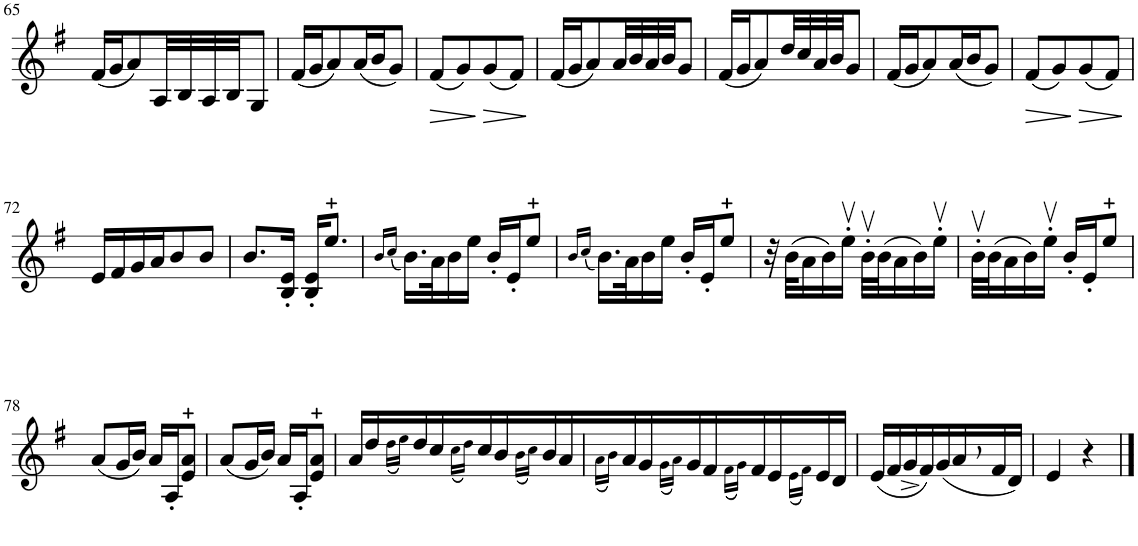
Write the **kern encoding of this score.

**kern	**dynam
*part1	*part1
*staff1	*staff1
*I"Piano	*
*I'Pno	*
!!LO:PB:g=z
*clefG2	*
*k[f#]	*
*e:	*
*M2/4	*
=65	=65
(16f#/LL	.
16g/J	.
8a/)	.
32A/LL	.
32B/	.
32A/	.
32B/JJ	.
8G/J	.
=66	=66
(16f#/LL	.
16g/J	.
8a/)	.
(16a/L	.
16b/J	.
8g/J)	.
=67	=67
!	!LO:HP:b
(8f#/L	>
8g/)	.
!	!LO:HP:n=1:b
(8g/	] >
8f#/J)	.
.	]
=68	=68
(16f#/LL	.
16g/J	.
8a/)	.
32a/LL	.
32b/	.
32a/	.
32b/JJ	.
8g/J	.
=69	=69
(16f#/LL	.
16g/J	.
8a/)	.
32dd/LL	.
32cc/	.
32a/	.
32b/JJ	.
8g/J	.
=70	=70
(16f#/LL	.
16g/J	.
8a/)	.
(16a/L	.
16b/J	.
8g/J)	.
=71	=71
!	!LO:HP:b
(8f#/L	>
8g/)	.
!	!LO:HP:n=1:b
(8g/	] >
8f#/J)	.
.	]
!!LO:LB:g=z
=72	=72
16e/LL	.
16f#/	.
16g/	.
16a/J	.
8b/	.
8b/J	.
=73	=73
8.b/L	.
16B/' 16e/'Jk	.
16B/' 16e/'KL	.
8.ee/J	.
=74	=74
16qb/LL	.
(16qcc/JJ	.
16.b\LL)	.
32a\K	.
16b\	.
16ee\JJ	.
16b'/LL	.
16e'/J	.
8ee/J	.
=75	=75
16qb/LL	.
(16qcc/JJ	.
16.b\LL)	.
32a\K	.
16b\	.
16ee\JJ	.
16b'/LL	.
16e'/J	.
8ee/J	.
=76	=76
32r	.
(32b\KLL	.
16a\	.
16b\)	.
16eev'\JJ	.
32bv'\LLL	.
(32b\J	.
16a\	.
16b\)	.
16eev'\JJ	.
=77	=77
32bv'\LLL	.
(32b\J	.
16a\	.
16b\)	.
16eev'\JJ	.
16b'/LL	.
16e'/J	.
8ee/J	.
!!LO:LB:g=z
=78	=78
(8a/L	.
16g/L	.
16b/JJ)	.
16a/LL	.
16A'/J	.
8e/ 8a/J	.
=79	=79
(8a/L	.
16g/L	.
16b/JJ)	.
16a/LL	.
16A'/J	.
8e/ 8a/J	.
=80	=80
16a/LL	.
16dd/	.
(<16qdd\LL	.
16qee\JJ)	.
16dd/	.
16cc/	.
(<16qcc\LL	.
16qdd\JJ)	.
16cc/	.
16b/	.
(<16qb\LL	.
16qcc\JJ)	.
16b/	.
16a/	.
=81	=81
(<16qa\LL	.
16qb\JJ)	.
16a/	.
16g/	.
(<16qg\LL	.
16qa\JJ)	.
16g/	.
16f#/	.
(<16qf#\LL	.
16qg\JJ)	.
16f#/	.
16e/	.
(<16qe\LL	.
16qf#\JJ)	.
16e/	.
16d/JJ	.
=82	=82
(16e/LL	.
16f#/	.
16g^/	.
16f#/)	.
(16g/	.
16a,/	.
16f#/	.
16d/JJ)	.
=83	=83
4e/	.
4r	.
==	==
*-	*-
